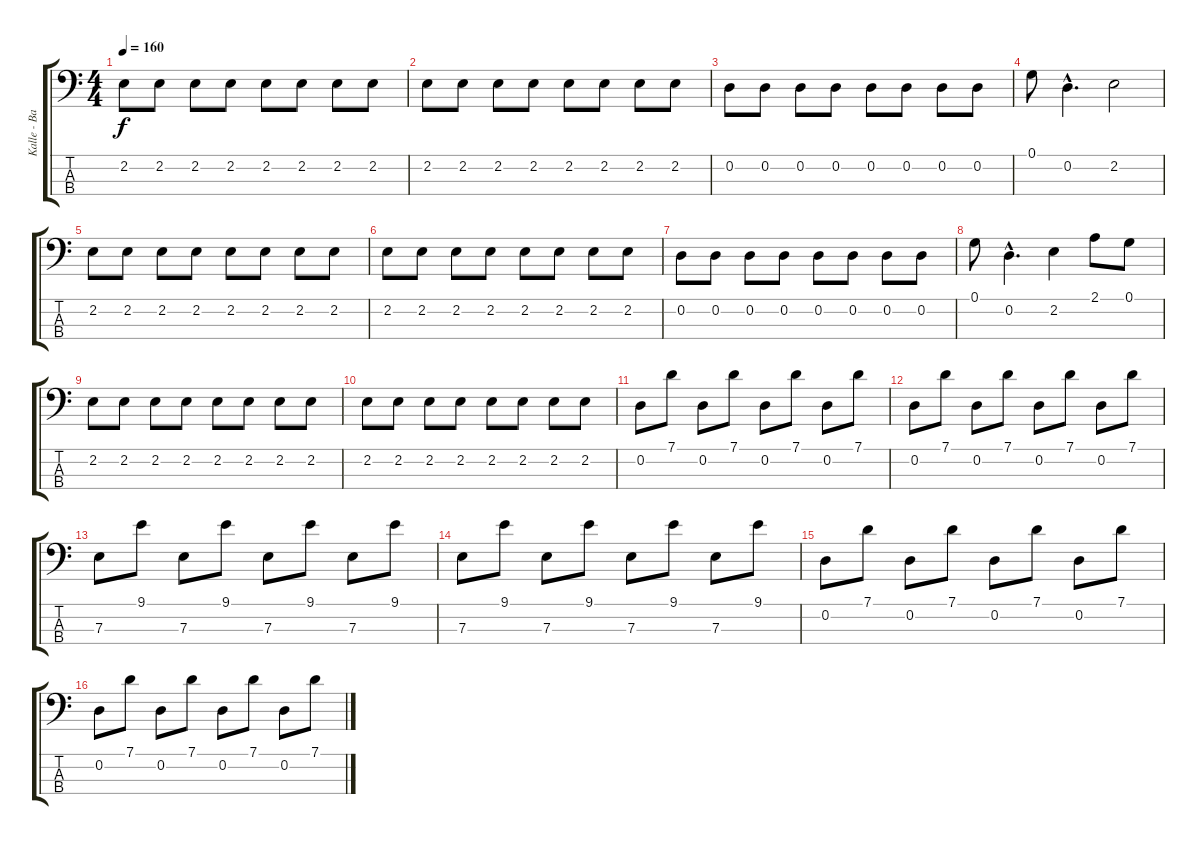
\track ("Kalle - Bass" "Kalle - Ba") {instrument electricguitarclean}
\staff {score tabs}
\tuning (G2 D2 A1 E1) {hide}
\ts (4 4)
\tempo 160
\clef f4
\ks c
2.2.8{dy f} 2.2.8 2.2.8 2.2.8 2.2.8 2.2.8 2.2.8 2.2.8 |
2.2.8 2.2.8 2.2.8 2.2.8 2.2.8 2.2.8 2.2.8 2.2.8 |
0.2.8 0.2.8 0.2.8 0.2.8 0.2.8 0.2.8 0.2.8 0.2.8 |
0.1.8 0.2{hac}.4{d} 2.2.2 |
2.2.8 2.2.8 2.2.8 2.2.8 2.2.8 2.2.8 2.2.8 2.2.8 |
2.2.8 2.2.8 2.2.8 2.2.8 2.2.8 2.2.8 2.2.8 2.2.8 |
0.2.8 0.2.8 0.2.8 0.2.8 0.2.8 0.2.8 0.2.8 0.2.8 |
0.1.8 0.2{hac}.4{d} 2.2.4 2.1.8 0.1.8 |
2.2.8 2.2.8 2.2.8 2.2.8 2.2.8 2.2.8 2.2.8 2.2.8 |
2.2.8 2.2.8 2.2.8 2.2.8 2.2.8 2.2.8 2.2.8 2.2.8 |
0.2.8 7.1.8 0.2.8 7.1.8 0.2.8 7.1.8 0.2.8 7.1.8 |
0.2.8 7.1.8 0.2.8 7.1.8 0.2.8 7.1.8 0.2.8 7.1.8 |
7.3.8 9.1.8 7.3.8 9.1.8 7.3.8 9.1.8 7.3.8 9.1.8 |
7.3.8 9.1.8 7.3.8 9.1.8 7.3.8 9.1.8 7.3.8 9.1.8 |
0.2.8 7.1.8 0.2.8 7.1.8 0.2.8 7.1.8 0.2.8 7.1.8 |
0.2.8 7.1.8 0.2.8 7.1.8 0.2.8 7.1.8 0.2.8 7.1.8
